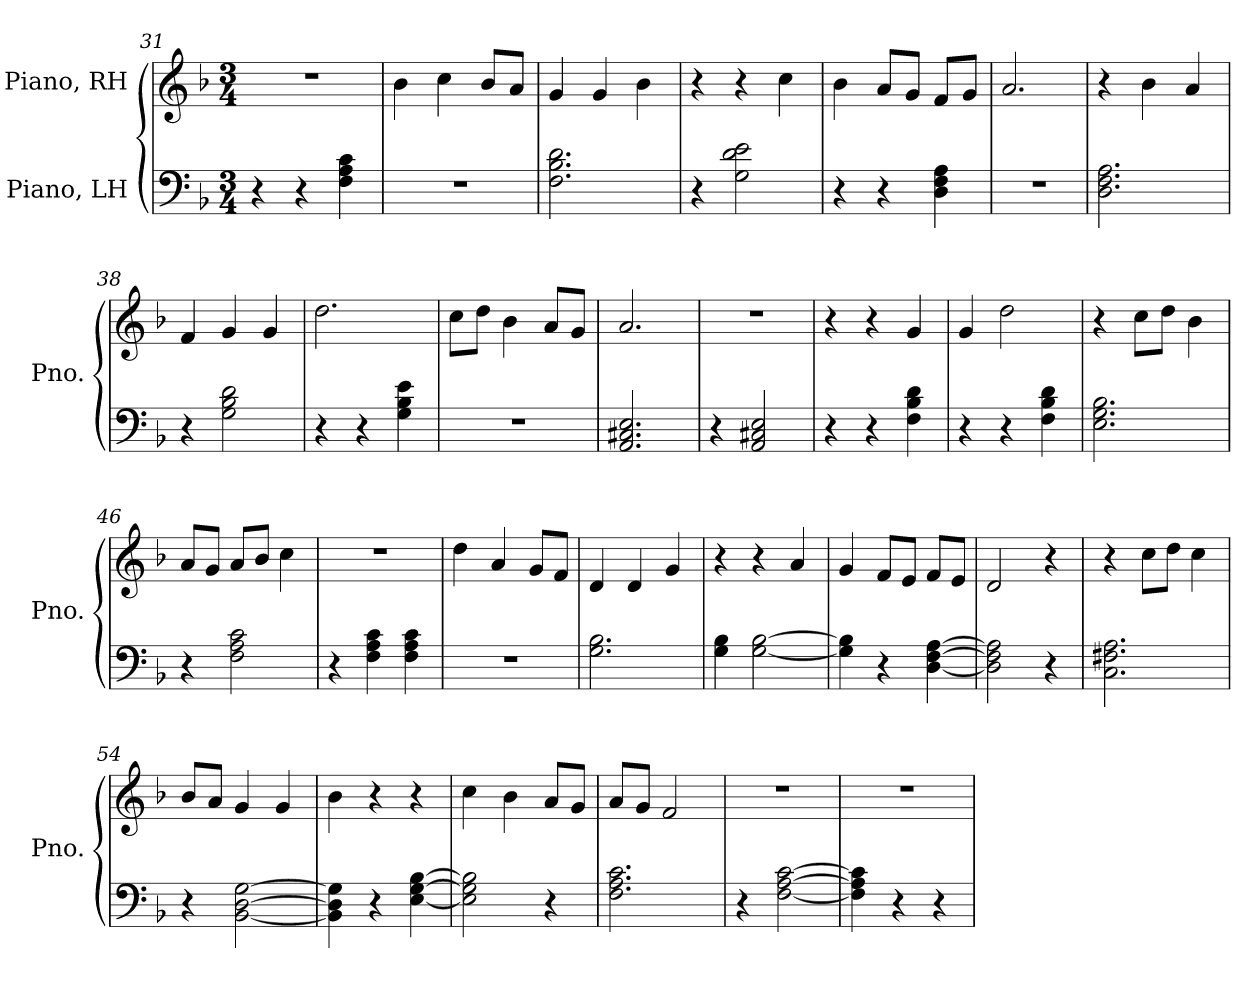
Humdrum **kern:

**kern	**kern
*part2	*part1
*staff2	*staff1
*I"Piano, LH	*I"Piano, RH
*I'Pno.	*I'Pno.
*clefF4	*clefG2
*k[b-]	*k[b-]
*M3/4	*M3/4
=31	=31
4r	2.r
4r	.
4F\ 4A\ 4c\	.
=32	=32
2.r	4b-\
.	4cc\
.	8b-/L
.	8a/J
=33	=33
2.F\ 2.B-\ 2.d\	4g/
.	4g/
.	4b-\
=34	=34
4r	4r
2G\ 2d\ 2e\	4r
.	4cc\
=35	=35
4r	4b-\
4r	8a/L
.	8g/J
4D\ 4F\ 4A\	8f/L
.	8g/J
!!LO:LB:g=z
=36	=36
2.r	2.a/
=37	=37
2.D\ 2.F\ 2.A\	4r
.	4b-\
.	4a/
=38	=38
4r	4f/
2G\ 2B-\ 2d\	4g/
.	4g/
=39	=39
4r	2.dd\
4r	.
4G\ 4B-\ 4e\	.
=40	=40
2.r	8cc\L
.	8dd\J
.	4b-\
.	8a/L
.	8g/J
=41	=41
2.AA/ 2.C#X/ 2.E/	2.a/
=42	=42
4r	2.r
2AA/ 2C#X/ 2E/	.
=43	=43
4r	4r
4r	4r
4F\ 4B-\ 4d\	4g/
=44	=44
4r	4g/
4r	2dd\
4F\ 4B-\ 4d\	.
=45	=45
2.E\ 2.G\ 2.B-\	4r
.	8cc\L
.	8dd\J
.	4b-\
!!LO:LB:g=z
=46	=46
4r	8a/L
.	8g/J
2F\ 2A\ 2c\	8a/L
.	8b-/J
.	4cc\
=47	=47
4r	2.r
4F\ 4A\ 4c\	.
4F\ 4A\ 4c\	.
=48	=48
2.r	4dd\
.	4a/
.	8g/L
.	8f/J
=49	=49
2.G\ 2.B-\	4d/
.	4d/
.	4g/
=50	=50
4G\ 4B-\	4r
[2G\ [2B-\	4r
.	4a/
=51	=51
4G\] 4B-\]	4g/
4r	8f/L
.	8e/J
[4D\ [4F\ [4A\	8f/L
.	8e/J
=52	=52
2D\] 2F\] 2A\]	2d/
4r	4r
=53	=53
2.C\ 2.F#X\ 2.A\	4r
.	8cc\L
.	8dd\J
.	4cc\
=54	=54
4r	8b-/L
.	8a/J
[2BB-\ [2D\ [2G\	4g/
.	4g/
!!LO:PB:g=z
=55	=55
4BB-\] 4D\] 4G\]	4b-\
4r	4r
[4E\ [4G\ [4B-\	4r
=56	=56
2E\] 2G\] 2B-\]	4cc\
.	4b-\
4r	8a/L
.	8g/J
=57	=57
2.F\ 2.A\ 2.c\	8a/L
.	8g/J
.	2f/
=58	=58
4r	2.r
[2F\ [2A\ [2c\	.
=59	=59
4F\] 4A\] 4c\]	2.r
4r	.
4r	.
=	=
*-	*-
